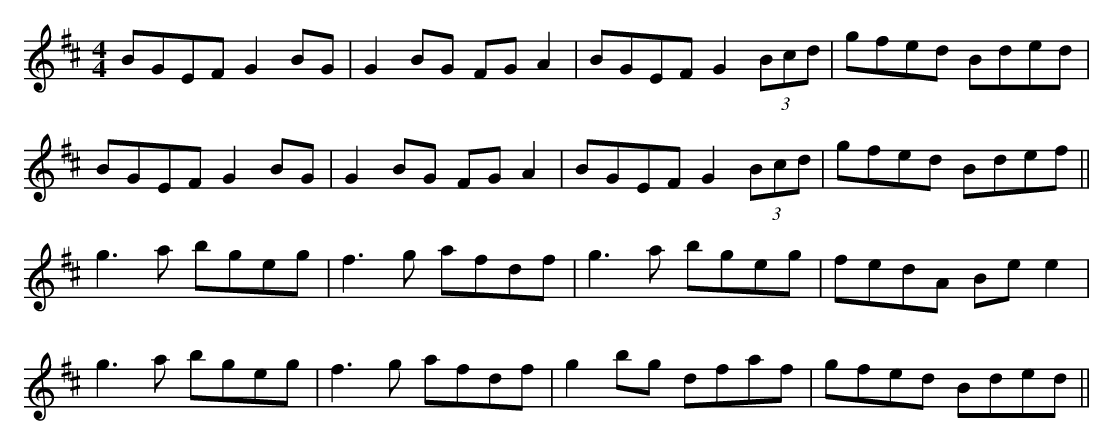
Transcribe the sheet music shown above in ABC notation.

X:1
M:4/4
K:Edor
BGEF G2BG|G2BG FG A2|BGEF G2 (3Bcd|gfed Bded|
BGEF G2BG|G2 BG FG A2|BGEF G2 (3Bcd|gfed Bdef||
g3a bgeg|f3g afdf|g3a bgeg|fedA Be e2|
g3a bgeg|f3g afdf|g2 bg dfaf|gfed Bded||
